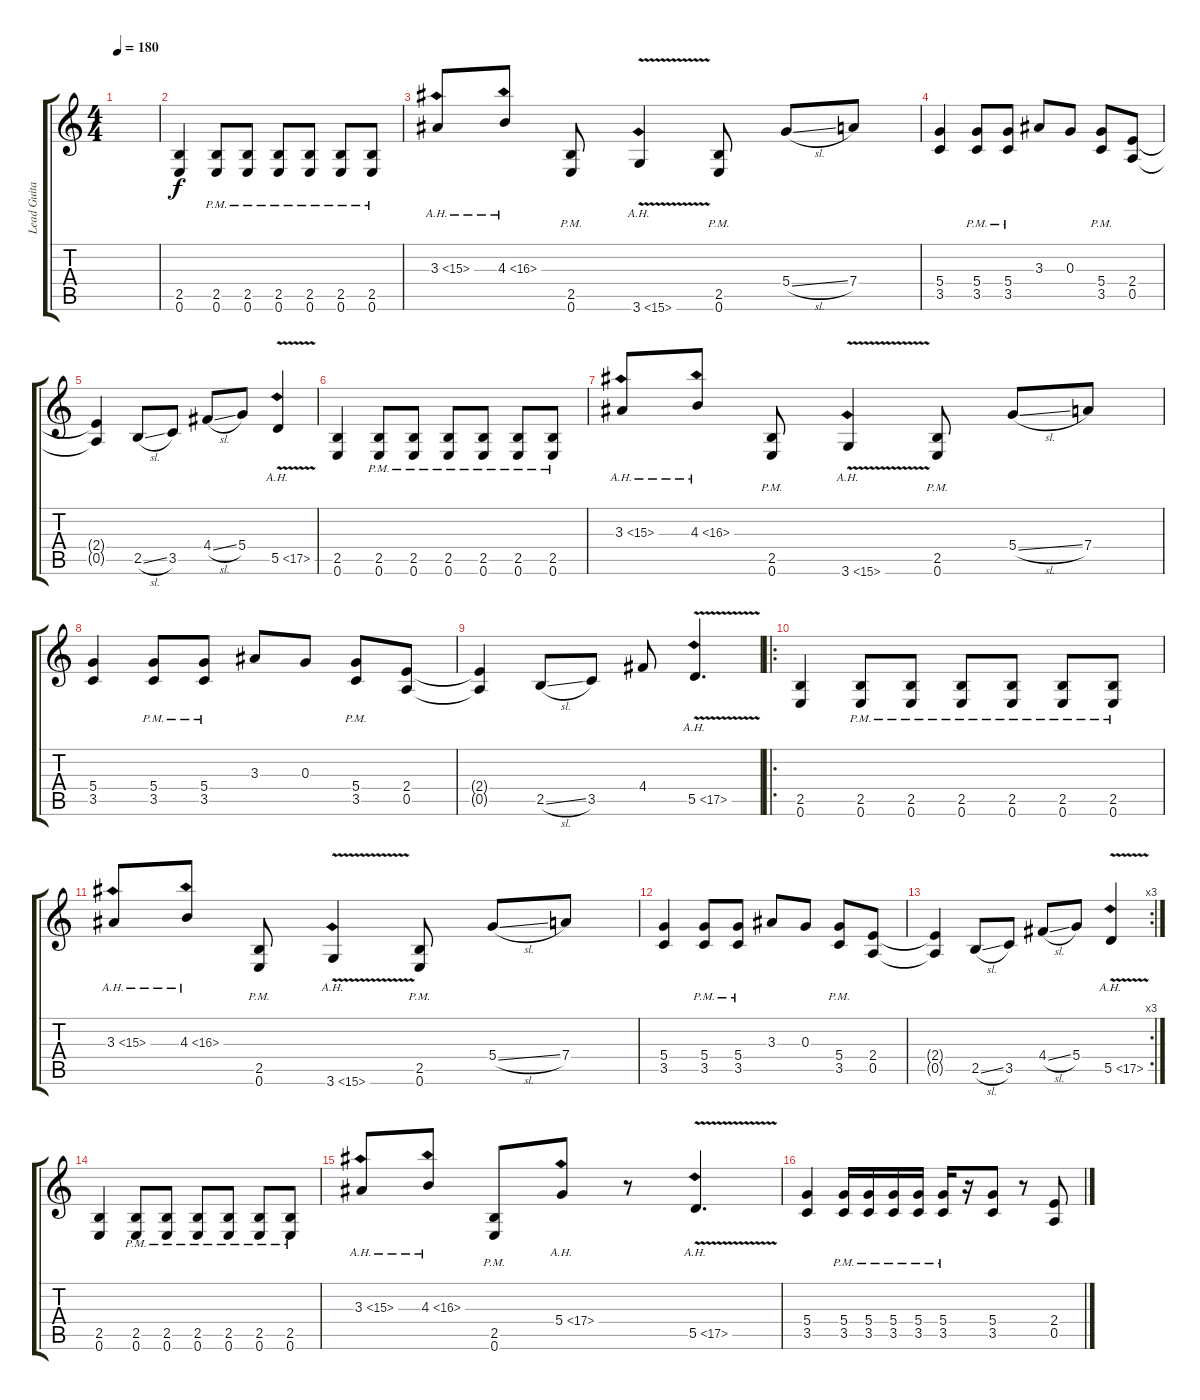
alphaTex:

\track ("Lead Guitar" "Lead Guita") {instrument distortionguitar}
\staff {score tabs}
\tuning (E4 B3 G3 D3 A2 E2) {hide}
\ts (4 4)
\tempo 180
\clef g2
\ks c
|
(2.5 0.6).4 (2.5{pm} 0.6{pm}).8 (2.5{pm} 0.6{pm}).8 (2.5{pm} 0.6{pm}).8 (2.5{pm} 0.6{pm}).8 (2.5{pm} 0.6{pm}).8 (2.5{pm} 0.6{pm}).8 |
3.3{ah 12}.8 4.3{ah 12}.8 (2.5{pm} 0.6{pm}).8 3.6{ah 12 v}.4 (2.5{pm} 0.6{pm}).8 5.4{sl}.8 7.4.8 |
(5.4 3.5).4 (5.4{pm} 3.5{pm}).8 (5.4{pm} 3.5{pm}).8 3.3.8 0.3.8 (5.4{pm} 3.5{pm}).8 (2.4 0.5).8 |
(2.4{t} 0.5{t}).4 2.5{sl}.8 3.5.8 4.4{sl}.8 5.4.8 5.5{ah 12 v}.4 |
(2.5 0.6).4 (2.5{pm} 0.6{pm}).8 (2.5{pm} 0.6{pm}).8 (2.5{pm} 0.6{pm}).8 (2.5{pm} 0.6{pm}).8 (2.5{pm} 0.6{pm}).8 (2.5{pm} 0.6{pm}).8 |
3.3{ah 12}.8 4.3{ah 12}.8 (2.5{pm} 0.6{pm}).8 3.6{ah 12 v}.4 (2.5{pm} 0.6{pm}).8 5.4{sl}.8 7.4.8 |
(5.4 3.5).4 (5.4{pm} 3.5{pm}).8 (5.4{pm} 3.5{pm}).8 3.3.8 0.3.8 (5.4{pm} 3.5{pm}).8 (2.4 0.5).8 |
(2.4{t} 0.5{t}).4 2.5{sl}.8 3.5.8 4.4.8 5.5{ah 12 v}.4{d} |
\ro
(2.5 0.6).4 (2.5{pm} 0.6{pm}).8 (2.5{pm} 0.6{pm}).8 (2.5{pm} 0.6{pm}).8 (2.5{pm} 0.6{pm}).8 (2.5{pm} 0.6{pm}).8 (2.5{pm} 0.6{pm}).8 |
3.3{ah 12}.8 4.3{ah 12}.8 (2.5{pm} 0.6{pm}).8 3.6{ah 12 v}.4 (2.5{pm} 0.6{pm}).8 5.4{sl}.8 7.4.8 |
(5.4 3.5).4 (5.4{pm} 3.5{pm}).8 (5.4{pm} 3.5{pm}).8 3.3.8 0.3.8 (5.4{pm} 3.5{pm}).8 (2.4 0.5).8 |
\rc 3
(2.4{t} 0.5{t}).4 2.5{sl}.8 3.5.8 4.4{sl}.8 5.4.8 5.5{ah 12 v}.4 |
(2.5 0.6).4 (2.5{pm} 0.6{pm}).8 (2.5{pm} 0.6{pm}).8 (2.5{pm} 0.6{pm}).8 (2.5{pm} 0.6{pm}).8 (2.5{pm} 0.6{pm}).8 (2.5{pm} 0.6{pm}).8 |
3.3{ah 12}.8 4.3{ah 12}.8 (2.5{pm} 0.6{pm}).8 5.4{ah 12}.8 r.8 5.5{ah 12 v}.4{d} |
(5.4 3.5).4 (5.4{pm} 3.5{pm}).16 (5.4{pm} 3.5{pm}).16 (5.4{pm} 3.5{pm}).16 (5.4{pm} 3.5{pm}).16 (5.4{pm} 3.5{pm}).16 r.16 (5.4 3.5).8 r.8 (2.4 0.5).8
